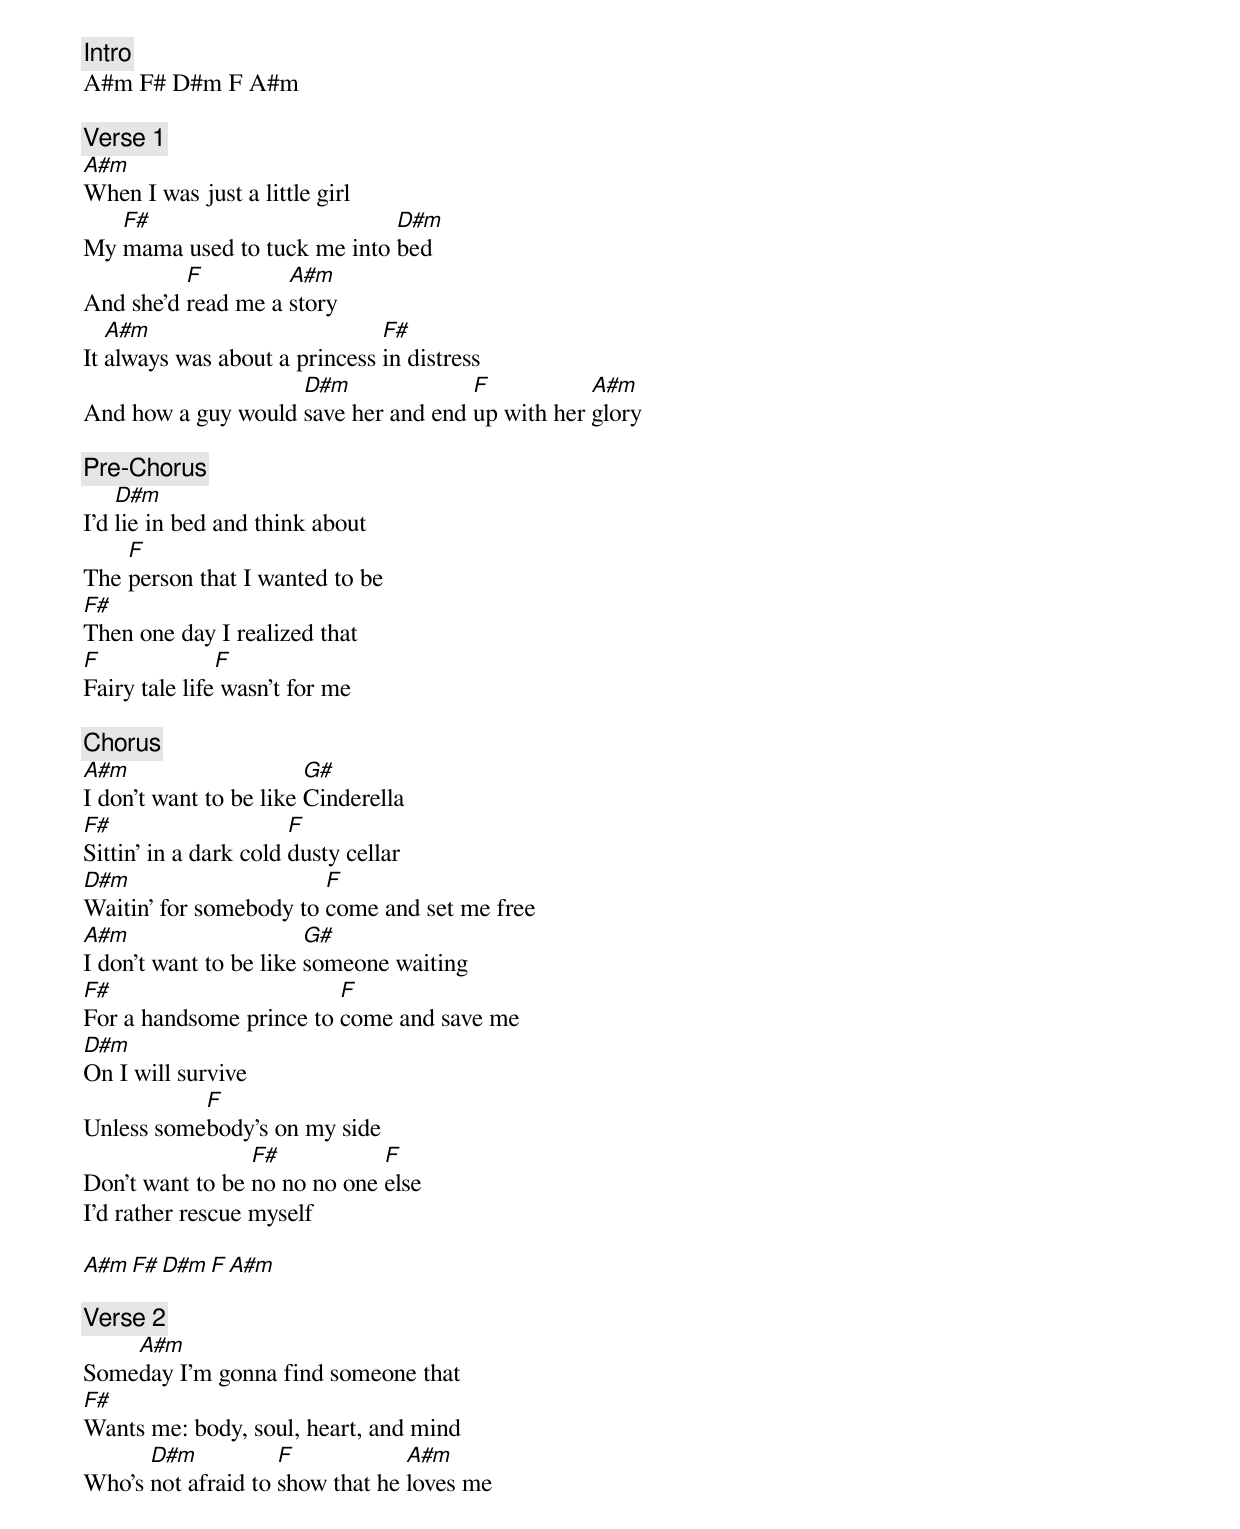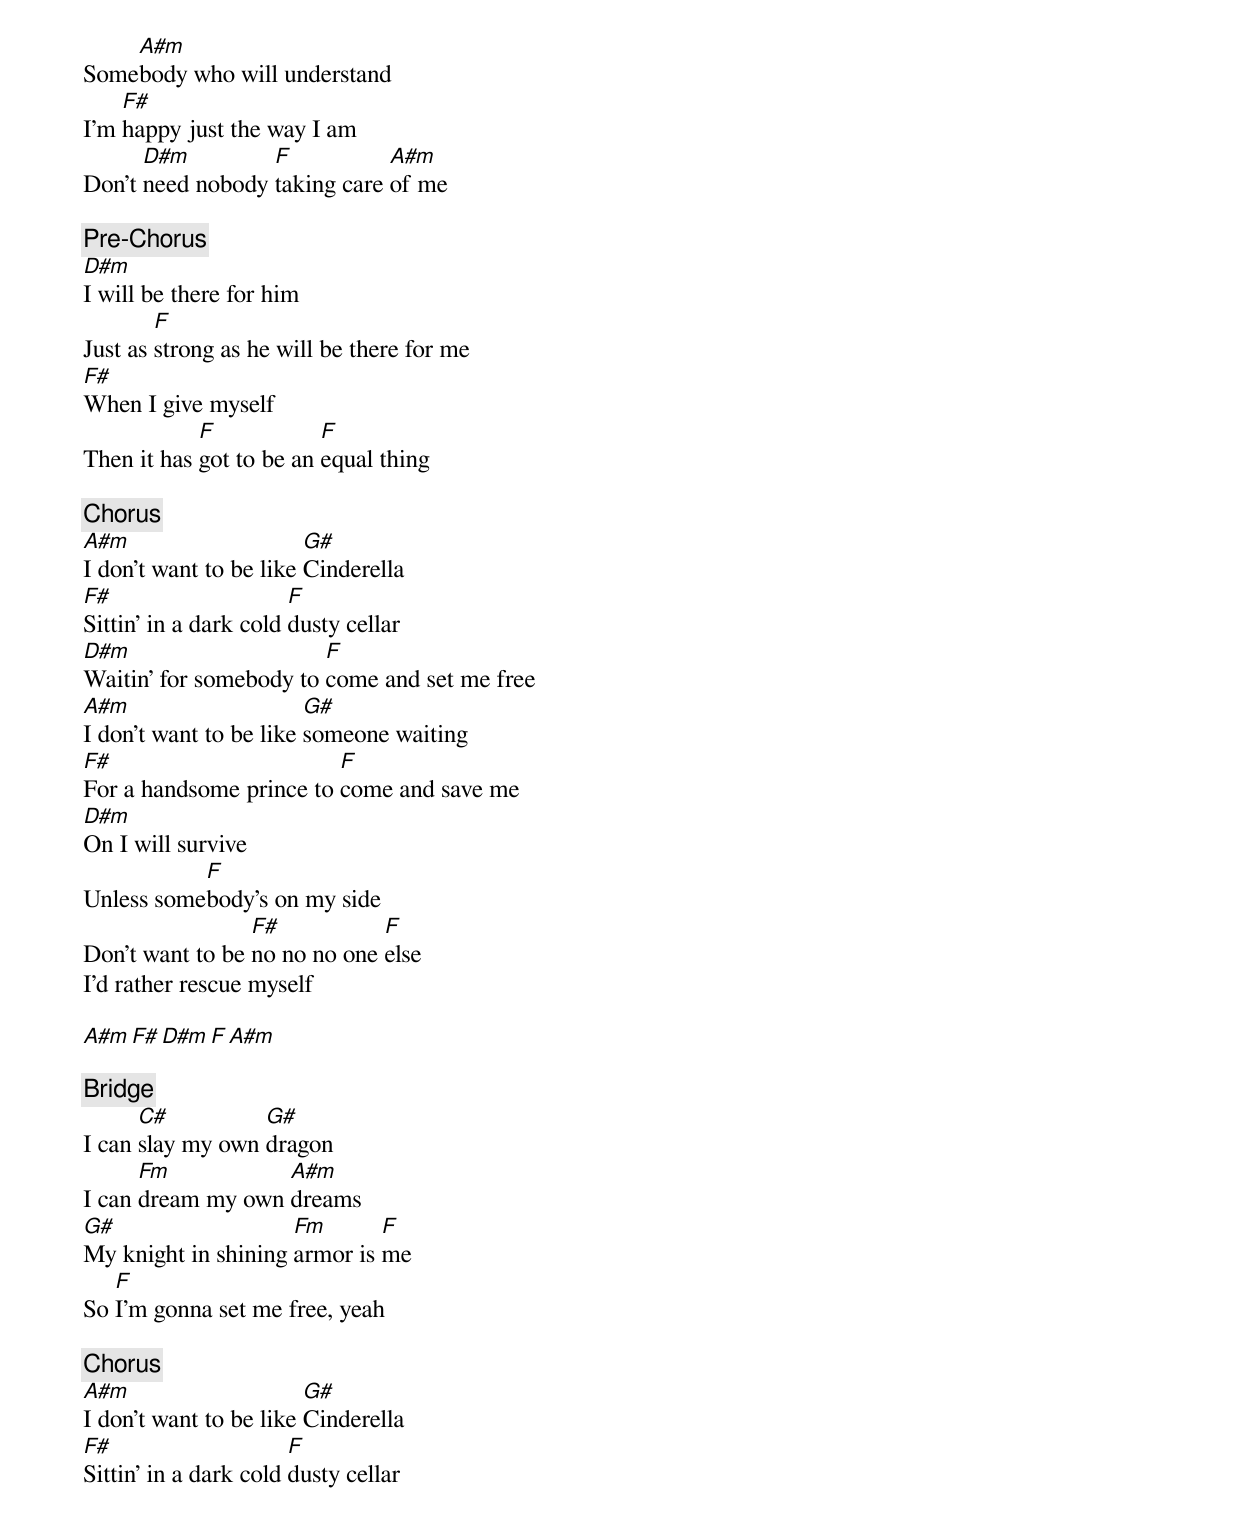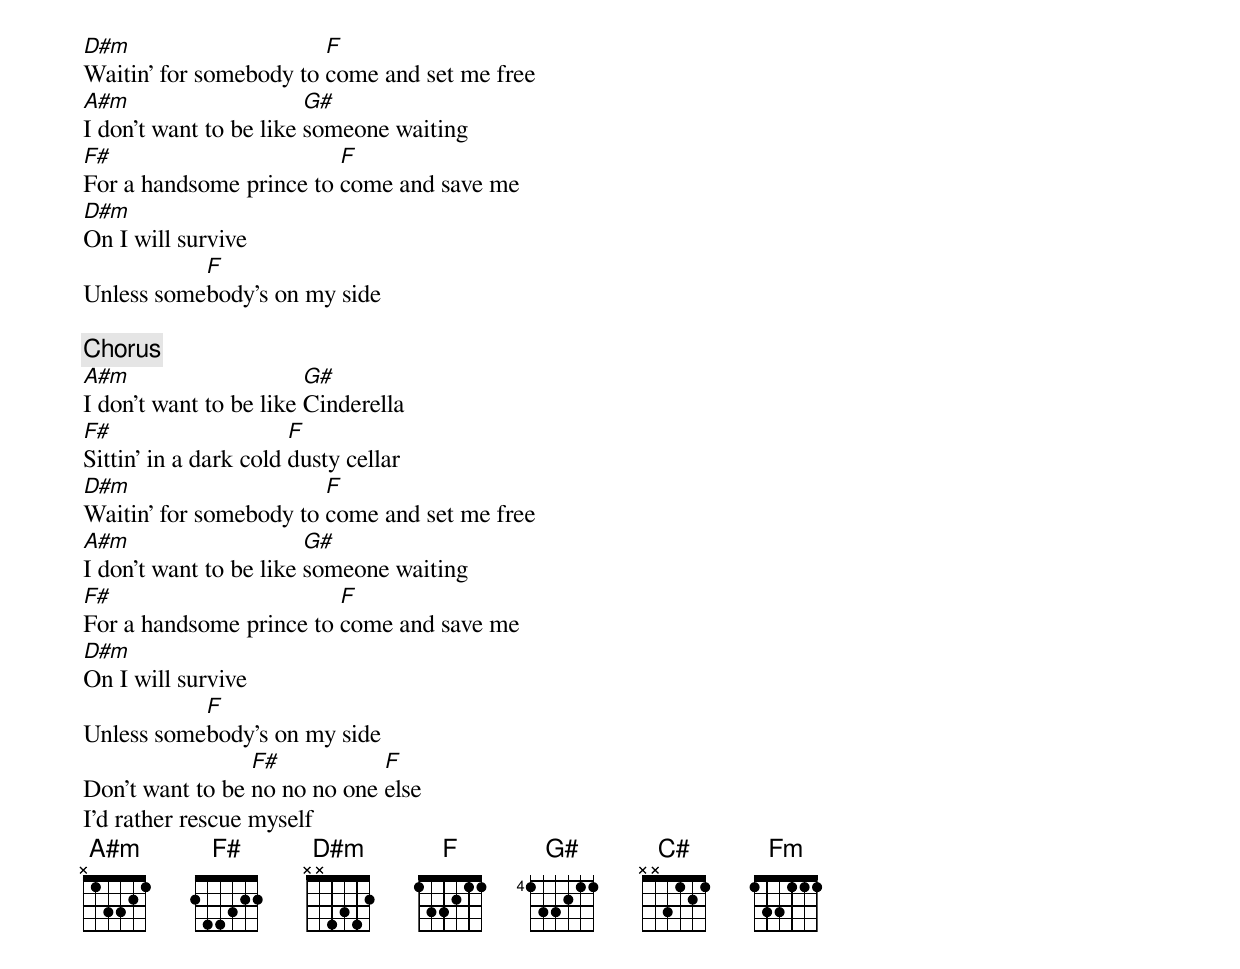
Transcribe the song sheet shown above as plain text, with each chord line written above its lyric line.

[Intro]
A#m F# D#m F A#m

[Verse 1]
A#m
When I was just a little girl
   F#                        D#m
My mama used to tuck me into bed
          F         A#m
And she'd read me a story
   A#m                         F#
It always was about a princess in distress
                    D#m              F           A#m
And how a guy would save her and end up with her glory

[Pre-Chorus]
    D#m
I'd lie in bed and think about
    F
The person that I wanted to be
F#
Then one day I realized that
F              F
Fairy tale life wasn't for me

[Chorus]
A#m                     G#
I don't want to be like Cinderella
F#                     F
Sittin' in a dark cold dusty cellar
D#m                     F
Waitin' for somebody to come and set me free
A#m                     G#
I don't want to be like someone waiting
F#                       F
For a handsome prince to come and save me
D#m
On I will survive
           F
Unless somebody's on my side
                 F#           F
Don't want to be no no no one else
I'd rather rescue myself

A#m F# D#m F A#m

[Verse 2]
    A#m
Someday I'm gonna find someone that
F#
Wants me: body, soul, heart, and mind
      D#m           F            A#m
Who's not afraid to show that he loves me
    A#m
Somebody who will understand
    F#
I'm happy just the way I am
      D#m         F           A#m
Don't need nobody taking care of me

[Pre-Chorus]
D#m
I will be there for him
        F
Just as strong as he will be there for me
F#
When I give myself
            F            F
Then it has got to be an equal thing

[Chorus]
A#m                     G#
I don't want to be like Cinderella
F#                     F
Sittin' in a dark cold dusty cellar
D#m                     F
Waitin' for somebody to come and set me free
A#m                     G#
I don't want to be like someone waiting
F#                       F
For a handsome prince to come and save me
D#m
On I will survive
           F
Unless somebody's on my side
                 F#           F
Don't want to be no no no one else
I'd rather rescue myself

A#m F# D#m F A#m

[Bridge]
      C#          G#
I can slay my own dragon
      Fm           A#m
I can dream my own dreams
G#                   Fm       F
My knight in shining armor is me
   F
So I'm gonna set me free, yeah

[Chorus]
A#m                     G#
I don't want to be like Cinderella
F#                     F
Sittin' in a dark cold dusty cellar
D#m                     F
Waitin' for somebody to come and set me free
A#m                     G#
I don't want to be like someone waiting
F#                       F
For a handsome prince to come and save me
D#m
On I will survive
           F
Unless somebody's on my side

[Chorus]
A#m                     G#
I don't want to be like Cinderella
F#                     F
Sittin' in a dark cold dusty cellar
D#m                     F
Waitin' for somebody to come and set me free
A#m                     G#
I don't want to be like someone waiting
F#                       F
For a handsome prince to come and save me
D#m
On I will survive
           F
Unless somebody's on my side
                 F#           F
Don't want to be no no no one else
I'd rather rescue myself
